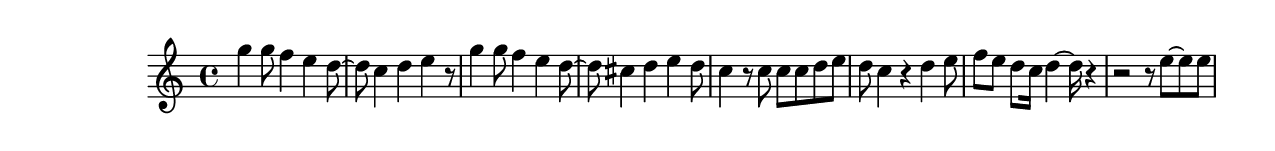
#(set-default-paper-size "letter")

<<

\new ChordNames {
    \set majorSevenSymbol = \markup { maj7 } 
    \set additionalPitchPrefix = #"add"
    \chordmode {
        s16*128
    }
}

\new Staff { 
    {
        \clef treble
        \key c \major
        \time 4/4
        
        g''4 g''8 f''4 e''4 d''8~ | d''8 c''4 d''4 e''4 r8 | g''4 g''8 f''4 e''4 d''8~ | d''8 cis''4 d''4 e''4 d''8 | c''4 r8 c''8 c''8 c''8 d''8 e''8 | d''8 c''4 r4 d''4 e''8 | f''8 e''8 d''8 c''16 d''4~ d''16 r4~ | r2~ r8 e''8 e''8 e''8
    }
}

>>

\version "2.18.2"